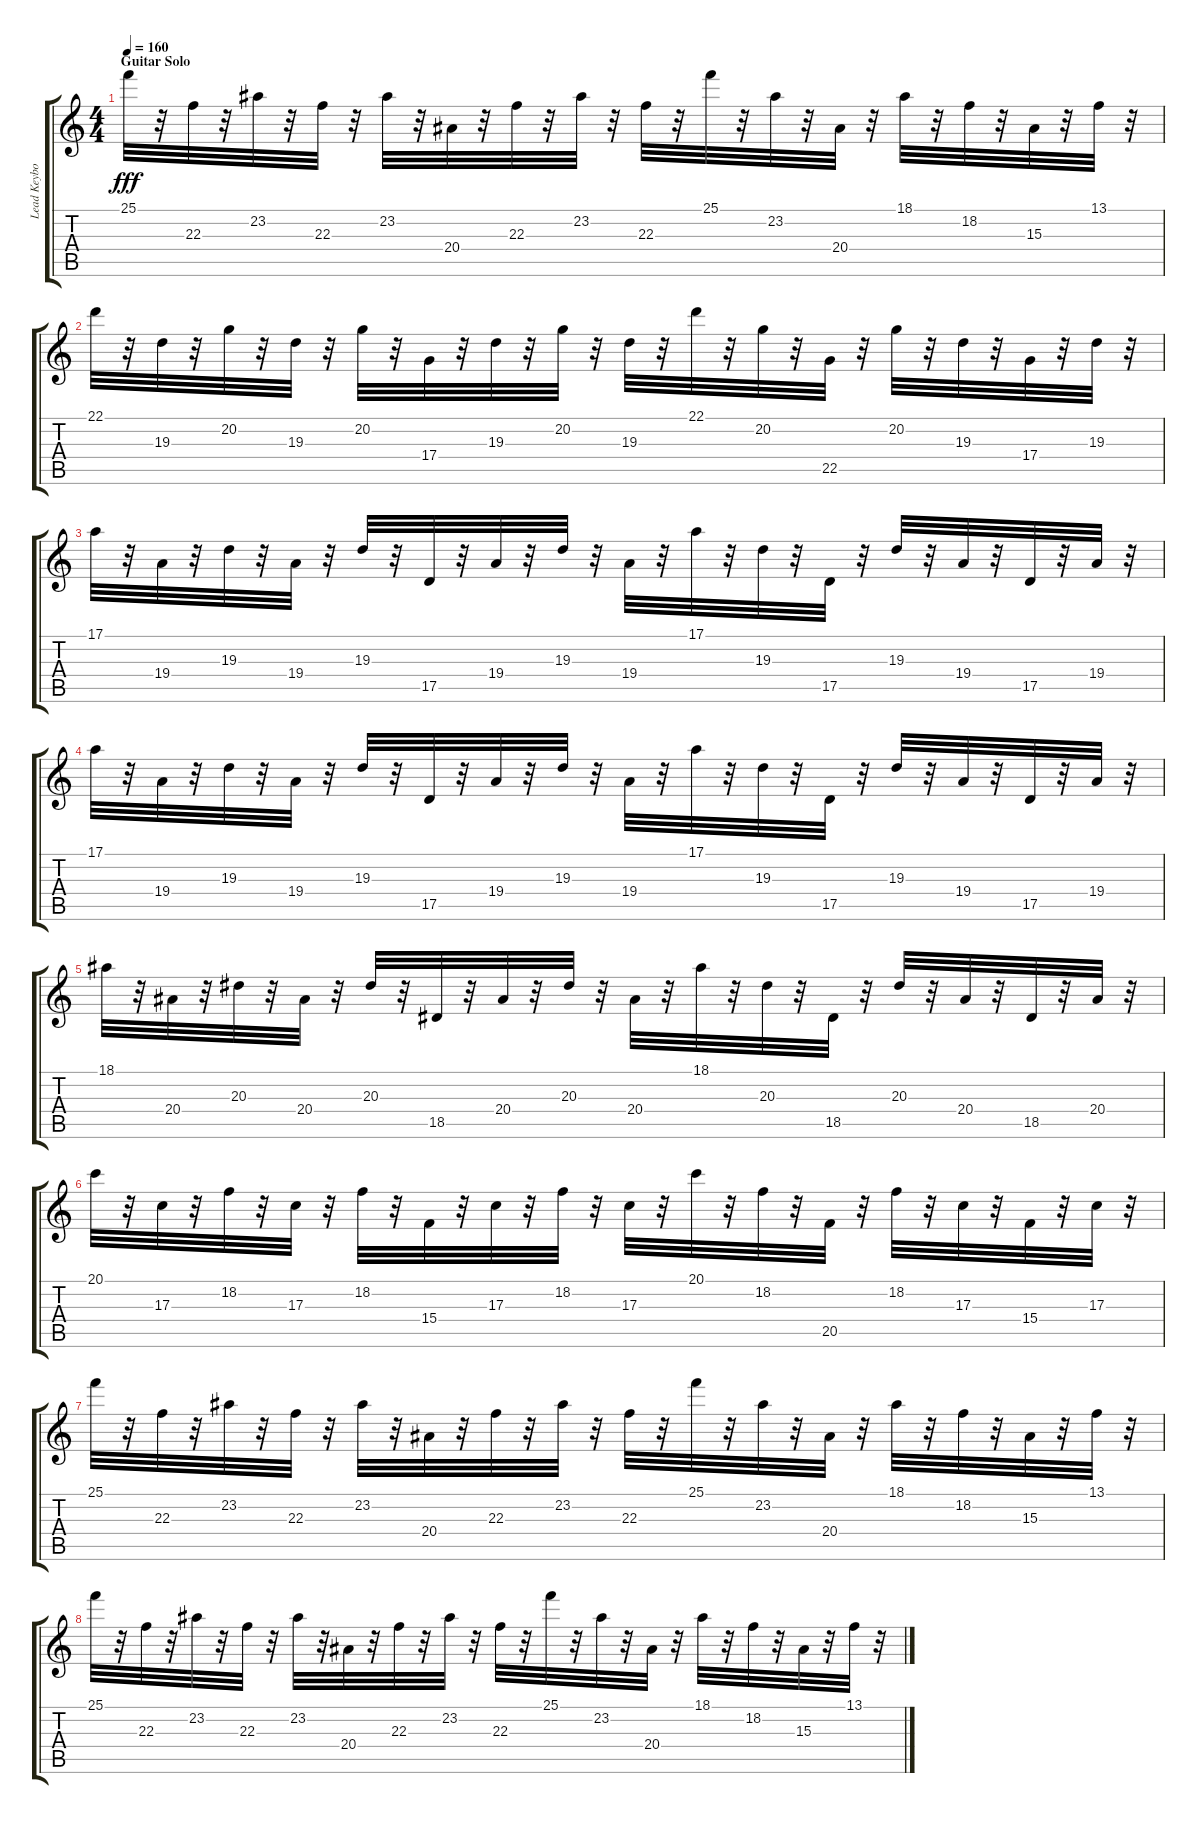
\track ("Lead Keyboard Melody" "Lead Keybo") {instrument harpsichord}
\staff {score tabs}
\tuning (E4 B3 G3 D3 A2 E2) {hide}
\ts (4 4)
\section ("" "Guitar Solo")
\tempo 160
\clef g2
\ks c
25.1.32{dy fff} r.32 22.3.32 r.32 23.2.32 r.32 22.3.32 r.32 23.2.32 r.32 20.4.32 r.32 22.3.32 r.32 23.2.32 r.32 22.3.32 r.32 25.1.32 r.32 23.2.32 r.32 20.4.32 r.32 18.1.32 r.32 18.2.32 r.32 15.3.32 r.32 13.1.32 r.32 |
22.1.32 r.32 19.3.32 r.32 20.2.32 r.32 19.3.32 r.32 20.2.32 r.32 17.4.32 r.32 19.3.32 r.32 20.2.32 r.32 19.3.32 r.32 22.1.32 r.32 20.2.32 r.32 22.5.32 r.32 20.2.32 r.32 19.3.32 r.32 17.4.32 r.32 19.3.32 r.32 |
17.1.32 r.32 19.4.32 r.32 19.3.32 r.32 19.4.32 r.32 19.3.32 r.32 17.5.32 r.32 19.4.32 r.32 19.3.32 r.32 19.4.32 r.32 17.1.32 r.32 19.3.32 r.32 17.5.32 r.32 19.3.32 r.32 19.4.32 r.32 17.5.32 r.32 19.4.32 r.32 |
17.1.32 r.32 19.4.32 r.32 19.3.32 r.32 19.4.32 r.32 19.3.32 r.32 17.5.32 r.32 19.4.32 r.32 19.3.32 r.32 19.4.32 r.32 17.1.32 r.32 19.3.32 r.32 17.5.32 r.32 19.3.32 r.32 19.4.32 r.32 17.5.32 r.32 19.4.32 r.32 |
18.1.32 r.32 20.4.32 r.32 20.3.32 r.32 20.4.32 r.32 20.3.32 r.32 18.5.32 r.32 20.4.32 r.32 20.3.32 r.32 20.4.32 r.32 18.1.32 r.32 20.3.32 r.32 18.5.32 r.32 20.3.32 r.32 20.4.32 r.32 18.5.32 r.32 20.4.32 r.32 |
20.1.32 r.32 17.3.32 r.32 18.2.32 r.32 17.3.32 r.32 18.2.32 r.32 15.4.32 r.32 17.3.32 r.32 18.2.32 r.32 17.3.32 r.32 20.1.32 r.32 18.2.32 r.32 20.5.32 r.32 18.2.32 r.32 17.3.32 r.32 15.4.32 r.32 17.3.32 r.32 |
25.1.32 r.32 22.3.32 r.32 23.2.32 r.32 22.3.32 r.32 23.2.32 r.32 20.4.32 r.32 22.3.32 r.32 23.2.32 r.32 22.3.32 r.32 25.1.32 r.32 23.2.32 r.32 20.4.32 r.32 18.1.32 r.32 18.2.32 r.32 15.3.32 r.32 13.1.32 r.32 |
25.1.32 r.32 22.3.32 r.32 23.2.32 r.32 22.3.32 r.32 23.2.32 r.32 20.4.32 r.32 22.3.32 r.32 23.2.32 r.32 22.3.32 r.32 25.1.32 r.32 23.2.32 r.32 20.4.32 r.32 18.1.32 r.32 18.2.32 r.32 15.3.32 r.32 13.1.32 r.32
